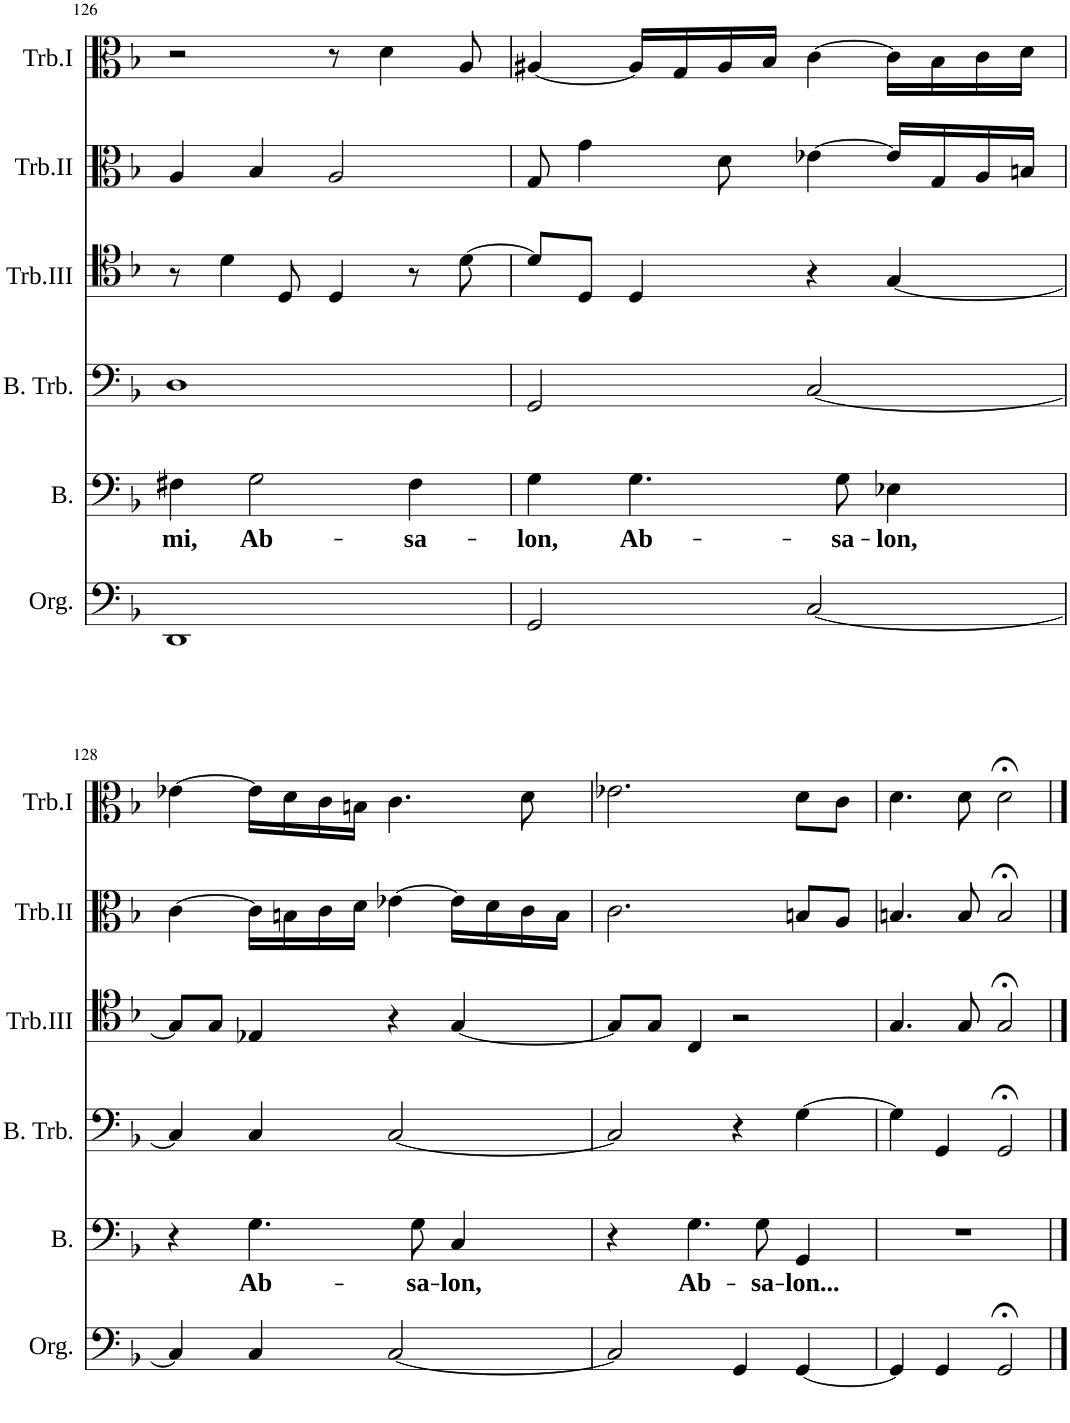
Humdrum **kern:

**kern	**kern	**text	**kern	**kern	**kern	**kern
*part6	*part5	*part5	*part4	*part3	*part2	*part1
*staff6	*staff5	*staff5	*staff4	*staff3	*staff2	*staff1
*I"Organ	*I"Bass	*	*I"Bass Trombone	*I"Trombone III	*I"Trombone II	*I"Trombone I
*I'Org.	*I'B.	*	*I'B. Trb.	*I'Trb.III	*I'Trb.II	*I'Trb.I
!!LO:PB:g=z
*clefF4	*clefF4	*	*clefF4	*clefC4	*clefC3	*clefC3
*k[b-]	*k[b-]	*	*k[b-]	*k[b-]	*k[b-]	*k[b-]
*M4/4	*M4/4	*	*M4/4	*M4/4	*M4/4	*M4/4
*met(c)	*met(c)	*	*met(c)	*met(c)	*met(c)	*met(c)
=126	=126	=126	=126	=126	=126	=126
!	!	!LO:LY:b	!	!	!	!
1DD	4F#X\	mi,	1D	8r	4A/	2r
.	.	.	.	4d\	.	.
!	!	!LO:LY:b	!	!	!	!
.	2G\	Ab-	.	.	4B-/	.
.	.	.	.	8D/	.	.
.	.	.	.	4D/	2A/	8r
.	.	.	.	.	.	4d\
!	!	!LO:LY:b	!	!	!	!
.	4F#\	-sa-	.	8r	.	.
.	.	.	.	[8d\	.	8A/
=127	=127	=127	=127	=127	=127	=127
!	!	!LO:LY:b	!	!	!	!
2GG/	4G\	-lon,	2GG/	8d/L]	8G/	[4A#X/
.	.	.	.	8D/J	4g\	.
!	!	!LO:LY:b	!	!	!	!
.	4.G\	Ab-	.	4D/	.	16A#/LL]
.	.	.	.	.	.	16G/
.	.	.	.	.	8d\	16A#/
.	.	.	.	.	.	16B-/JJ
[2C/	.	.	[2C/	4r	[4e-X\	[4c\
!	!	!LO:LY:b	!	!	!	!
.	8G\	-sa-	.	.	.	.
!	!	!LO:LY:b	!	!	!	!
.	4E-X\	-lon,	.	[4G/	16e-/LL]	16c\LL]
.	.	.	.	.	16G/	16B-\
.	.	.	.	.	16A/	16c\
.	.	.	.	.	16Bn/JJ	16d\JJ
!!LO:LB:g=z
=128	=128	=128	=128	=128	=128	=128
4C/]	4r	.	4C/]	8G/L]	[4c\	[4e-X\
.	.	.	.	8G/J	.	.
!	!	!LO:LY:b	!	!	!	!
4C/	4.G\	Ab-	4C/	4E-X/	16c\LL]	16e-\LL]
.	.	.	.	.	16Bn\	16d\
.	.	.	.	.	16c\	16c\
.	.	.	.	.	16d\JJ	16Bn\JJ
[2C/	.	.	[2C/	4r	[4e-X\	4.c\
!	!	!LO:LY:b	!	!	!	!
.	8G\	-sa-	.	.	.	.
!	!	!LO:LY:b	!	!	!	!
.	4C/	-lon,	.	[4G/	16e-\LL]	.
.	.	.	.	.	16d\	.
.	.	.	.	.	16c\	8d\
.	.	.	.	.	16B\JJ	.
=129	=129	=129	=129	=129	=129	=129
2C/]	4r	.	2C/]	8G/L]	2.c\	2.e-X\
.	.	.	.	8G/J	.	.
!	!	!LO:LY:b	!	!	!	!
.	4.G\	Ab-	.	4C/	.	.
4GG/	.	.	4r	2r	.	.
!	!	!LO:LY:b	!	!	!	!
.	8G\	-sa-	.	.	.	.
!	!	!LO:LY:b	!	!	!	!
[4GG/	4GG/	-lon...	[4G\	.	8Bn/L	8d\L
.	.	.	.	.	8A/J	8c\J
=130	=130	=130	=130	=130	=130	=130
4GG/]	1r	.	4G\]	4.G/	4.Bn/	4.d\
4GG/	.	.	4GG/	.	.	.
.	.	.	.	8G/	8B/	8d\
2GG;</	.	.	2GG;</	2G;</	2B;</	2d;<\
==	==	==	==	==	==	==
*-	*-	*-	*-	*-	*-	*-
